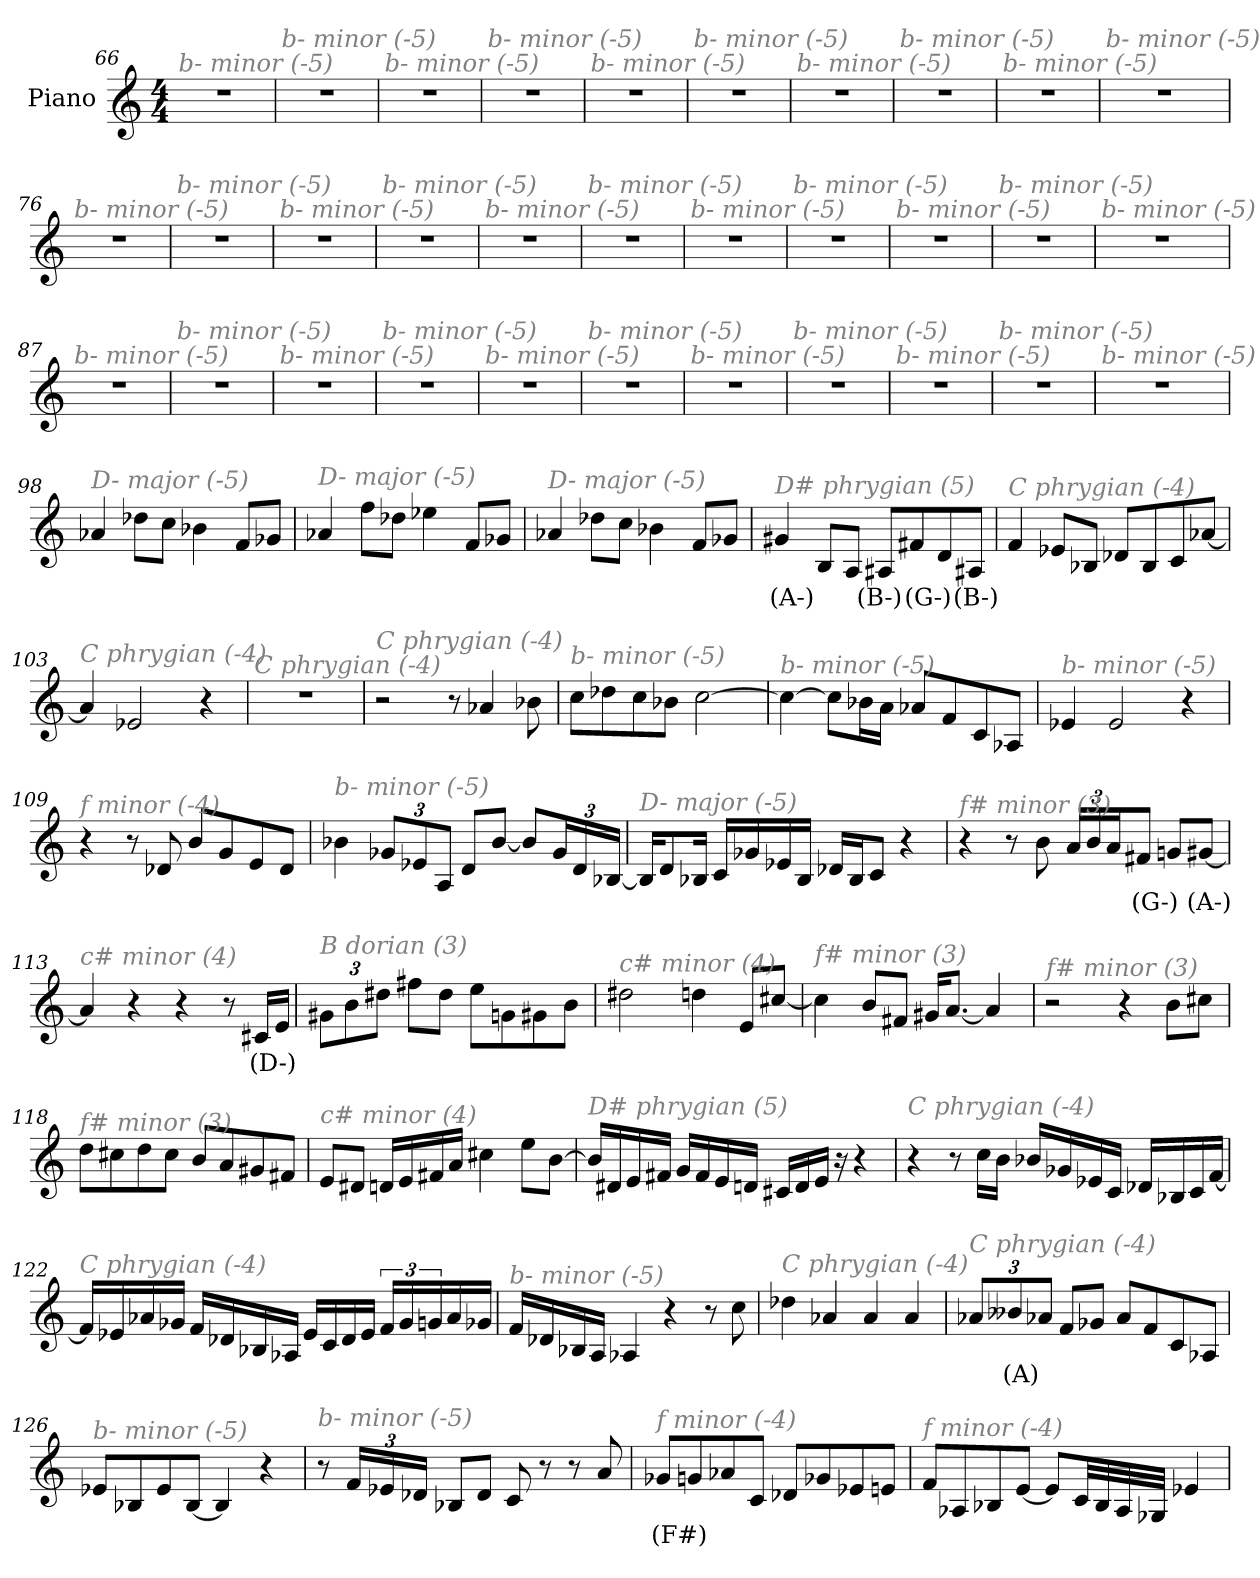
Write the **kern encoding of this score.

**kern	**text
*part1	*part1
*staff1	*staff1
*I"Piano	*
*I'Pno	*
*clefG2	*
*k[]	*
*M4/4	*
=66	=66
!LO:TX:i:color=#808080:t=b- minor (-5)	!
1r	.
=67	=67
!LO:TX:i:color=#808080:t=b- minor (-5)	!
1r	.
=68	=68
!LO:TX:i:color=#808080:t=b- minor (-5)	!
1r	.
=69	=69
!LO:TX:i:color=#808080:t=b- minor (-5)	!
1r	.
=70	=70
!LO:TX:i:color=#808080:t=b- minor (-5)	!
1r	.
=71	=71
!LO:TX:i:color=#808080:t=b- minor (-5)	!
1r	.
!!LO:LB:g=z
=72	=72
!LO:TX:i:color=#808080:t=b- minor (-5)	!
1r	.
=73	=73
!LO:TX:i:color=#808080:t=b- minor (-5)	!
1r	.
=74	=74
!LO:TX:i:color=#808080:t=b- minor (-5)	!
1r	.
=75	=75
!LO:TX:i:color=#808080:t=b- minor (-5)	!
1r	.
=76	=76
!LO:TX:i:color=#808080:t=b- minor (-5)	!
1r	.
=77	=77
!LO:TX:i:color=#808080:t=b- minor (-5)	!
1r	.
=78	=78
!LO:TX:i:color=#808080:t=b- minor (-5)	!
1r	.
=79	=79
!LO:TX:i:color=#808080:t=b- minor (-5)	!
1r	.
=80	=80
!LO:TX:i:color=#808080:t=b- minor (-5)	!
1r	.
=81	=81
!LO:TX:i:color=#808080:t=b- minor (-5)	!
1r	.
=82	=82
!LO:TX:i:color=#808080:t=b- minor (-5)	!
1r	.
=83	=83
!LO:TX:i:color=#808080:t=b- minor (-5)	!
1r	.
!!LO:LB:g=z
=84	=84
!LO:TX:i:color=#808080:t=b- minor (-5)	!
1r	.
=85	=85
!LO:TX:i:color=#808080:t=b- minor (-5)	!
1r	.
=86	=86
!LO:TX:i:color=#808080:t=b- minor (-5)	!
1r	.
=87	=87
!LO:TX:i:color=#808080:t=b- minor (-5)	!
1r	.
=88	=88
!LO:TX:i:color=#808080:t=b- minor (-5)	!
1r	.
=89	=89
!LO:TX:i:color=#808080:t=b- minor (-5)	!
1r	.
=90	=90
!LO:TX:i:color=#808080:t=b- minor (-5)	!
1r	.
=91	=91
!LO:TX:i:color=#808080:t=b- minor (-5)	!
1r	.
=92	=92
!LO:TX:i:color=#808080:t=b- minor (-5)	!
1r	.
=93	=93
!LO:TX:i:color=#808080:t=b- minor (-5)	!
1r	.
=94	=94
!LO:TX:i:color=#808080:t=b- minor (-5)	!
1r	.
=95	=95
!LO:TX:i:color=#808080:t=b- minor (-5)	!
1r	.
!!LO:LB:g=z
=96	=96
!LO:TX:i:color=#808080:t=b- minor (-5)	!
1r	.
=97	=97
!LO:TX:i:color=#808080:t=b- minor (-5)	!
1r	.
=98	=98
!LO:TX:i:color=#808080:t=D- major (-5)	!
4a-X/	.
8dd-X\L	.
8cc\J	.
4b-X\	.
8f/L	.
8g-X/J	.
=99	=99
!LO:TX:i:color=#808080:t=D- major (-5)	!
4a-X/	.
8ff\L	.
8dd-X\J	.
4ee-X\	.
8f/L	.
8g-X/J	.
=100	=100
!LO:TX:i:color=#808080:t=D- major (-5)	!
4a-X/	.
8dd-X\L	.
8cc\J	.
4b-X\	.
8f/L	.
8g-X/J	.
=101	=101
!LO:TX:i:color=#808080:t=D# phrygian (5)	!
4g#Xi/	(A-)
8B/L	.
8A/J	.
8A#Xi/L	(B-)
8f#Xi/	(G-)
8d/	.
8A#Xi/J	(B-)
!!LO:LB:g=z
=102	=102
!LO:TX:i:color=#808080:t=C phrygian (-4)	!
4f/	.
8e-X/L	.
8B-X/J	.
8d-X/L	.
8B-/	.
8c/	.
[8a-X/J	.
=103	=103
!LO:TX:i:color=#808080:t=C phrygian (-4)	!
4a-/]	.
2e-X/	.
4r	.
=104	=104
!LO:TX:i:color=#808080:t=C phrygian (-4)	!
1r	.
=105	=105
!LO:TX:i:color=#808080:t=C phrygian (-4)	!
2r	.
8r	.
4a-X/	.
8b-X\	.
=106	=106
!LO:TX:i:color=#808080:t=b- minor (-5)	!
8cc\L	.
8dd-X\	.
8cc\	.
8b-X\J	.
[2cc\	.
!!LO:LB:g=z
=107	=107
!LO:TX:i:color=#808080:t=b- minor (-5)	!
4cc\_	.
8cc\L]	.
16b-X\L	.
16a\JJ	.
8a-X/L	.
8f/	.
8c/	.
8A-X/J	.
=108	=108
!LO:TX:i:color=#808080:t=b- minor (-5)	!
4e-X/	.
2e-/	.
4r	.
=109	=109
!LO:TX:i:color=#808080:t=f minor (-4)	!
4r	.
8r	.
8d-X/	.
8b/L	.
8g/	.
8e/	.
8d-/J	.
=110	=110
!LO:TX:i:color=#808080:t=b- minor (-5)	!
4b-X\	.
*Xbrackettup	*
12g-X/L	.
12e-X/	.
12A/J	.
8d/L	.
[8b-/J	.
8b-/L]	.
24g-/L	.
24d/	.
[24B-X/JJ	.
!!LO:LB:g=z
=111	=111
!LO:TX:i:color=#808080:t=D- major (-5)	!
16B-/KL]	.
8d/	.
16B-X/Jk	.
16c/LL	.
16g-X/	.
16e-X/	.
16B-/JJ	.
16d-X/LL	.
16B-/J	.
8c/J	.
4r	.
=112	=112
!LO:TX:i:color=#808080:t=f# minor (3)	!
4r	.
8r	.
8b\	.
24a/LL	.
24b/	.
24a/J	.
8f#Xi/J	(G-)
8gn/L	.
[8g#Xi/J	(A-)
=113	=113
!LO:TX:i:color=#808080:t=c# minor (4)	!
4a-/]	.
4r	.
4r	.
8r	.
16c#Xi/LL	(D-)
16e/JJ	.
=114	=114
!LO:TX:i:color=#808080:t=B dorian (3)	!
12g#X\L	.
12b\	.
12dd#X\J	.
8ff#X\L	.
8dd#\J	.
8ee\L	.
8gn\	.
8g#X\	.
8b\J	.
!!LO:LB:g=z
=115	=115
!LO:TX:i:color=#808080:t=c# minor (4)	!
2dd#X\	.
4ddn\	.
8e/L	.
[8cc#X/J	.
=116	=116
!LO:TX:i:color=#808080:t=f# minor (3)	!
4cc#\]	.
8b/L	.
8f#X/J	.
16g#X/KL	.
[8.a/J	.
4a/]	.
=117	=117
!LO:TX:i:color=#808080:t=f# minor (3)	!
2r	.
4r	.
8b\L	.
8cc#X\J	.
=118	=118
!LO:TX:i:color=#808080:t=f# minor (3)	!
8dd\L	.
8cc#X\	.
8dd\	.
8cc#\J	.
8b/L	.
8a/	.
8g#X/	.
8f#X/J	.
!!LO:LB:g=z
=119	=119
!LO:TX:i:color=#808080:t=c# minor (4)	!
8e/L	.
8d#X/J	.
16dn/LL	.
16e/	.
16f#X/	.
16a/JJ	.
4cc#X\	.
8ee\L	.
[8b\J	.
=120	=120
!LO:TX:i:color=#808080:t=D# phrygian (5)	!
16b/LL]	.
16d#X/	.
16e/	.
16f#X/JJ	.
16g/LL	.
16f#/	.
16e/	.
16dn/JJ	.
16c#X/LL	.
16d/	.
16e/JJ	.
16r	.
4r	.
=121	=121
!LO:TX:i:color=#808080:t=C phrygian (-4)	!
4r	.
8r	.
16cc\LL	.
16b\JJ	.
16b-X/LL	.
16g-X/	.
16e-X/	.
16c/JJ	.
16d-X/LL	.
16B-X/	.
16c/	.
[16f/JJ	.
!!LO:LB:g=z
=122	=122
!LO:TX:i:color=#808080:t=C phrygian (-4)	!
16f/LL]	.
16e-X/	.
16a-X/	.
16g-X/JJ	.
16f/LL	.
16d-X/	.
16B-X/	.
16A-X/JJ	.
16e-/LL	.
16c/	.
16d-/	.
16e-/JJ	.
*brackettup	*
24f/LL	.
24g-/	.
24gn/	.
16a-/	.
16g-X/JJ	.
=123	=123
!LO:TX:i:color=#808080:t=b- minor (-5)	!
16f/LL	.
16d-X/	.
16B-X/	.
16A/JJ	.
4A-X/	.
4r	.
8r	.
8cc\	.
=124	=124
!LO:TX:i:color=#808080:t=C phrygian (-4)	!
4dd-X\	.
4a-X/	.
4a-/	.
4a-/	.
!!LO:PB:g=z
=125	=125
*Xbrackettup	*
!LO:TX:i:color=#808080:t=C phrygian (-4)	!
12a-X/L	.
12b--Xj/	(A)
12a-X/J	.
8f/L	.
8g-X/J	.
8a-/L	.
8f/	.
8c/	.
8A-X/J	.
=126	=126
!LO:TX:i:color=#808080:t=b- minor (-5)	!
8e-X/L	.
8B-X/	.
8e-/	.
[8B-/J	.
4B-/]	.
4r	.
=127	=127
!LO:TX:i:color=#808080:t=b- minor (-5)	!
8r	.
24f/LL	.
24e-X/	.
24d-X/JJ	.
8B-X/L	.
8d-/J	.
8c/	.
8r	.
8r	.
8a/	.
=128	=128
!LO:TX:i:color=#808080:t=f minor (-4)	!
8g-Xi/L	(F#)
8g/	.
8a-X/	.
8c/J	.
8d-X/L	.
8g-X/	.
8e-X/	.
8en/J	.
!!LO:LB:g=z
=129	=129
!LO:TX:i:color=#808080:t=f minor (-4)	!
8f/L	.
8A-X/	.
8B-X/	.
[8e/J	.
8e/L]	.
32c/LL	.
32B-/	.
32A-/	.
32G-X/JJJ	.
4e-X/	.
=	=
*-	*-
